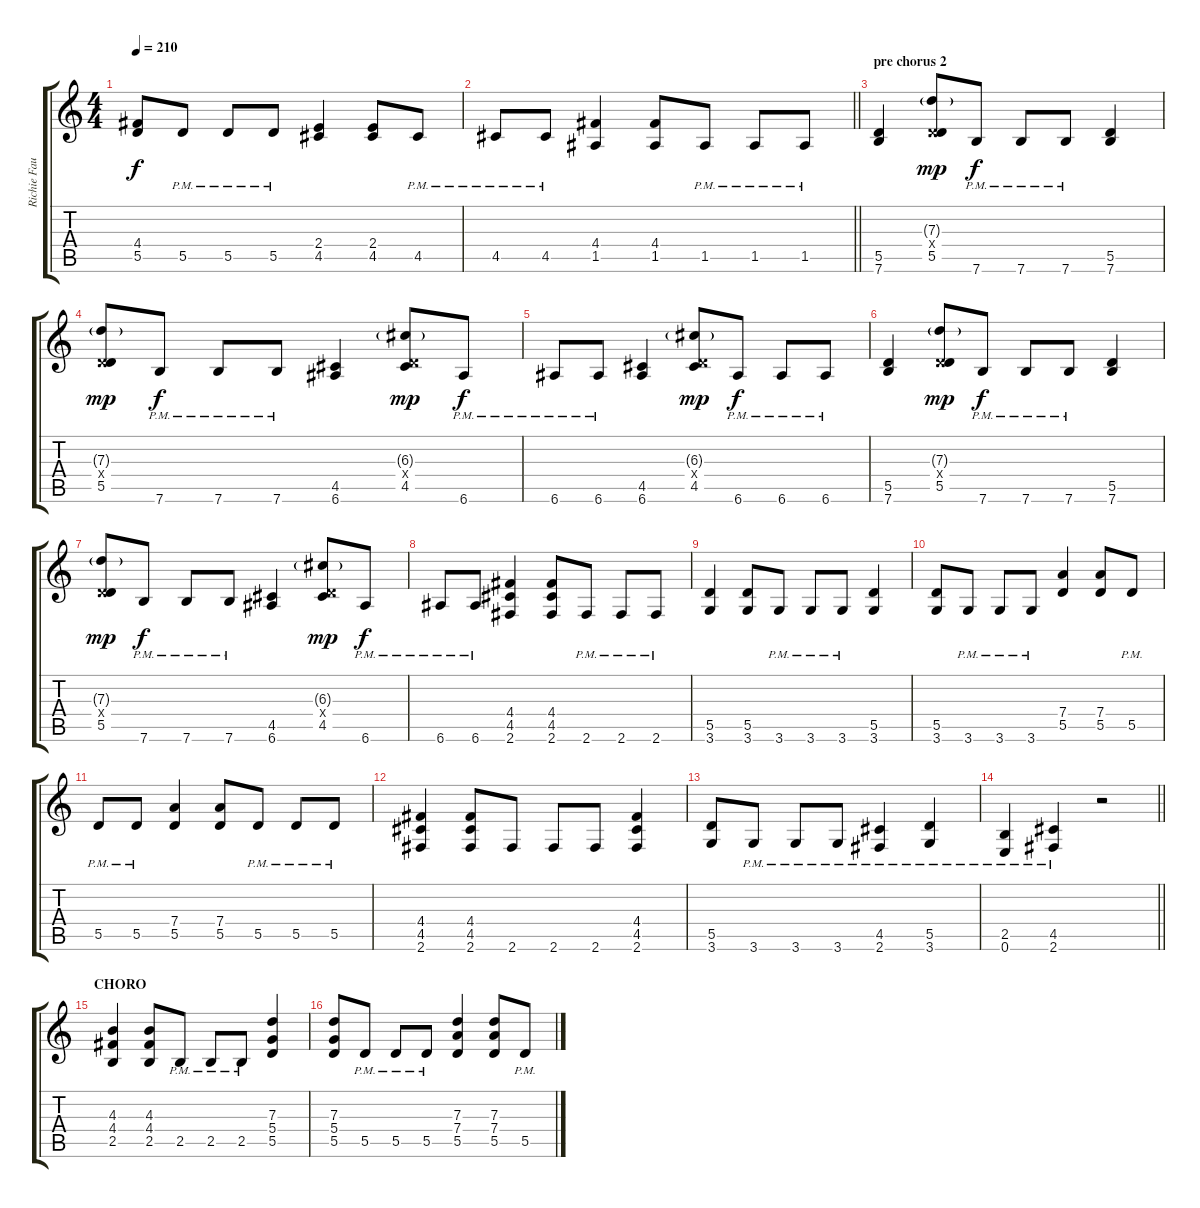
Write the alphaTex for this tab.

\track ("Richie Faulkner" "Richie Fau") {instrument distortionguitar}
\staff {score tabs}
\tuning (E4 B3 G3 D3 A2 E2) {hide}
\ts (4 4)
\tempo 210
\clef g2
\ks c
(4.4 5.5).8{dy f} 5.5{pm}.8 5.5{pm}.8 5.5{pm}.8 (2.4 4.5).4 (2.4 4.5).8 4.5{pm}.8 |
\barLineRight lightlight
4.5{pm}.8 4.5{pm}.8 (4.4 1.5).4 (4.4 1.5).8 1.5{pm}.8 1.5{pm}.8 1.5{pm}.8 |
\section ("" "pre chorus 2")
(5.5 7.6).4 (7.3{g} 0.4{x} 5.5).8{dy mp} 7.6{pm}.8{dy f} 7.6{pm}.8 7.6{pm}.8 (5.5 7.6).4 |
(7.3{g} 0.4{x} 5.5).8{dy mp} 7.6{pm}.8{dy f} 7.6{pm}.8 7.6{pm}.8 (4.5 6.6).4 (6.3{g} 0.4{x} 4.5).8{dy mp} 6.6{pm}.8{dy f} |
6.6{pm}.8 6.6{pm}.8 (4.5 6.6).4 (6.3{g} 0.4{x} 4.5).8{dy mp} 6.6{pm}.8{dy f} 6.6{pm}.8 6.6{pm}.8 |
(5.5 7.6).4 (7.3{g} 0.4{x} 5.5).8{dy mp} 7.6{pm}.8{dy f} 7.6{pm}.8 7.6{pm}.8 (5.5 7.6).4 |
(7.3{g} 0.4{x} 5.5).8{dy mp} 7.6{pm}.8{dy f} 7.6{pm}.8 7.6{pm}.8 (4.5 6.6).4 (6.3{g} 0.4{x} 4.5).8{dy mp} 6.6{pm}.8{dy f} |
6.6{pm}.8 6.6{pm}.8 (4.4 4.5 2.6).4 (4.4 4.5 2.6).8 2.6{pm}.8 2.6{pm}.8 2.6{pm}.8 |
(5.5 3.6).4 (5.5 3.6).8 3.6{pm}.8 3.6{pm}.8 3.6{pm}.8 (5.5 3.6).4 |
(5.5 3.6).8 3.6{pm}.8 3.6{pm}.8 3.6{pm}.8 (7.4 5.5).4 (7.4 5.5).8 5.5{pm}.8 |
5.5{pm}.8 5.5{pm}.8 (7.4 5.5).4 (7.4 5.5).8 5.5{pm}.8 5.5{pm}.8 5.5{pm}.8 |
(4.4 4.5 2.6).4 (4.4 4.5 2.6).8 2.6.8 2.6.8 2.6.8 (4.4 4.5 2.6).4 |
(5.5 3.6).8 3.6{pm}.8 3.6{pm}.8 3.6{pm}.8 (4.5{pm} 2.6{pm}).4 (5.5{pm} 3.6{pm}).4 |
\barLineRight lightlight
(2.5{pm} 0.6{pm}).4 (4.5{pm} 2.6{pm}).4 r.2 |
\section ("" "CHORO")
(4.3 4.4 2.5).4 (4.3 4.4 2.5).8 2.5{pm}.8 2.5{pm}.8 2.5{pm}.8 (7.3 5.4 5.5).4 |
(7.3 5.4 5.5).8 5.5{pm}.8 5.5{pm}.8 5.5{pm}.8 (7.3 7.4 5.5).4 (7.3 7.4 5.5).8 5.5{pm}.8
